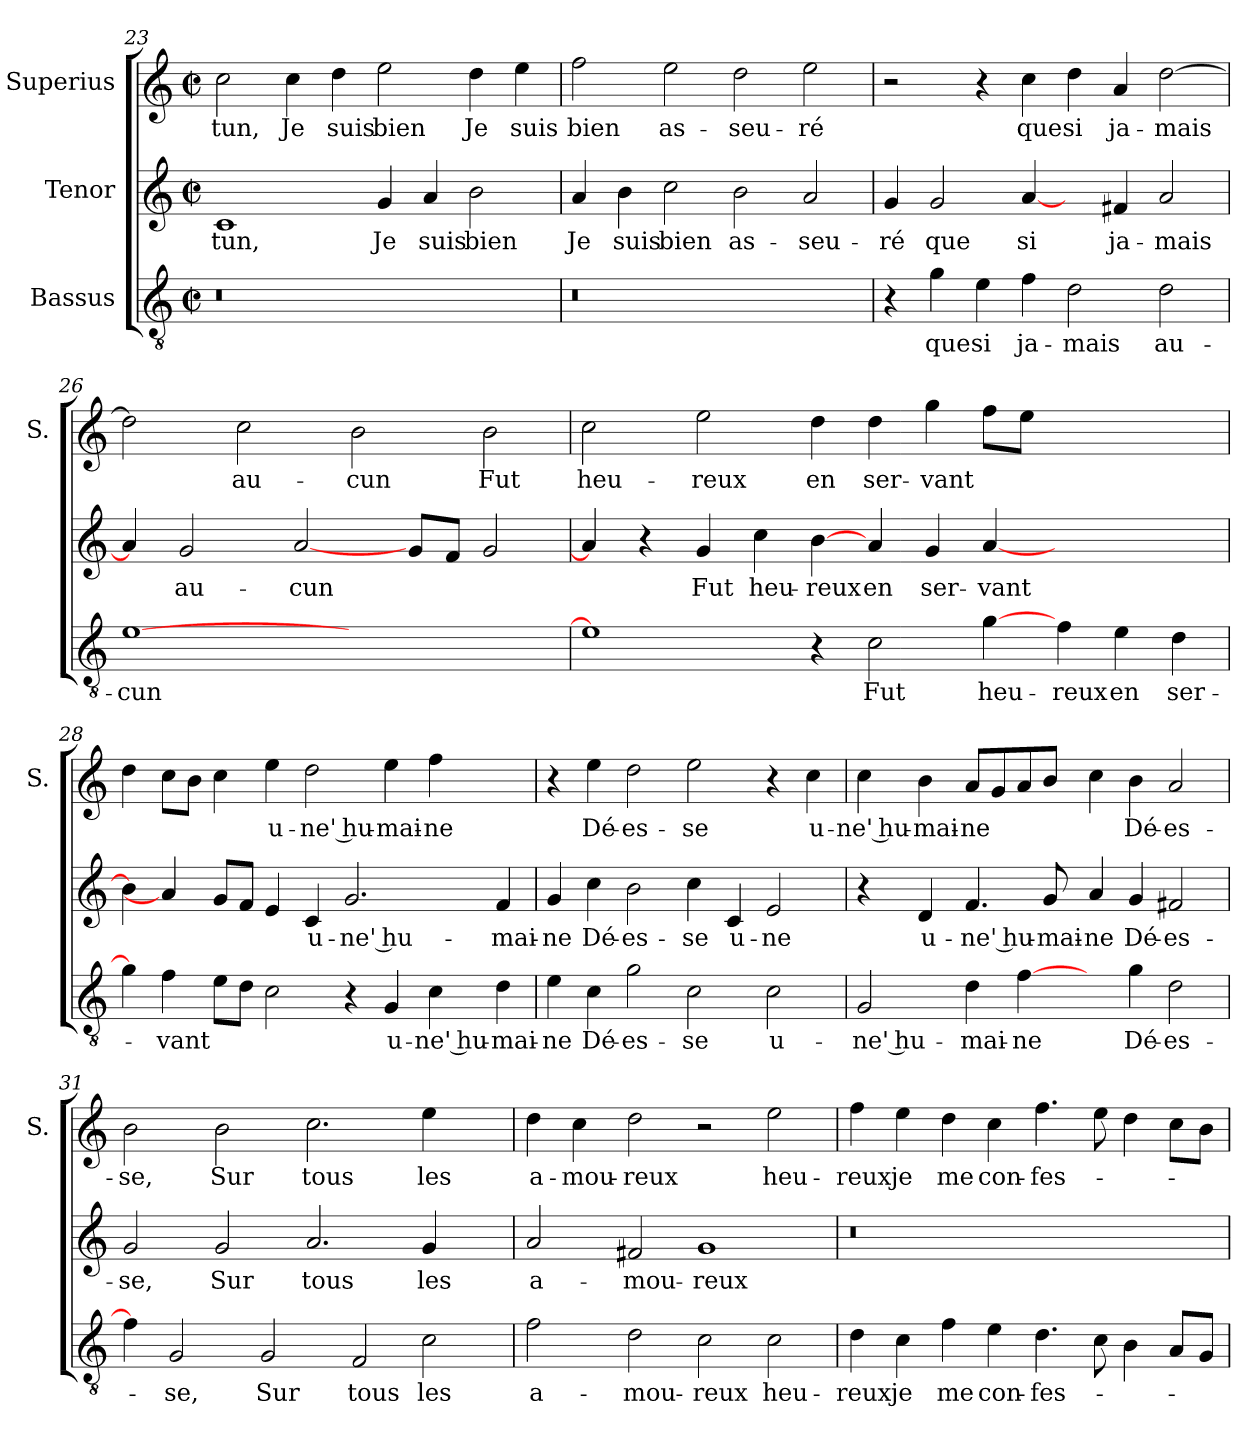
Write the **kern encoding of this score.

**kern	**text	**kern	**text	**kern	**text
*part3	*part3	*part2	*part2	*part1	*part1
*staff3	*staff3	*staff2	*staff2	*staff1	*staff1
*I"Bassus	*	*I"Tenor	*	*I"Superius	*
*	*	*	*	*I'S.	*
!!LO:LB:g=z
*clefGv2	*	*clefG2	*	*clefG2	*
*k[]	*	*k[]	*	*k[]	*
*C:	*	*C:	*	*C:	*
*M2/2	*	*M2/2	*	*M2/2	*
*met(c|)	*	*met(c|)	*	*met(c|)	*
=23	=23	=23	=23	=23	=23
!LO:N:vis=0	!	!	!	!	!
1r	.	1c/	-tun,	2cc\	-tun,
.	.	.	.	4cc\	Je
.	.	.	.	4dd\	suis
1ryy	.	4g/	Je	2ee\	bien
.	.	4a/	suis	.	.
.	.	2b\	bien	4dd\	Je
.	.	.	.	4ee\	suis
=24	=24	=24	=24	=24	=24
!LO:N:vis=0	!	!	!	!	!
1r	.	4a/	Je	2ff\	bien
.	.	4b\	suis	.	.
.	.	2cc\	bien	2ee\	as-
1ryy	.	2b\	as-	2dd\	-seu-
.	.	2a/	-seu-	2ee\	-ré
=25	=25	=25	=25	=25	=25
4r	.	4g/	-ré	2r	.
4g\	que	2g/	que	.	.
4e\	si	.	.	4r	.
4f\	ja-	[4a/	si	4cc\	que
2d\	-mais	4ryy	.	4dd\	si
.	.	4f#X/	ja-	4a/	ja-
2d\	au-	2a/	-mais	[2dd\	-mais
=26	=26	=26	=26	=26	=26
[1e\	-cun	4a/]	.	2dd\]	.
.	.	2g/	au-	.	.
.	.	.	.	2cc\	au-
.	.	[2a/	-cun	.	.
1ryy	.	.	.	2b\	-cun
.	.	8g/L	.	.	.
.	.	8f/J	.	.	.
.	.	2g/	.	2b\	Fut
!!LO:LB:g=z
=27	=27	=27	=27	=27	=27
1e\]	.	4a/]	.	2cc\	heu-
.	.	4r	.	.	.
.	.	4g/	Fut	2ee\	-reux
.	.	4cc\	heu-	.	.
4r	.	[4b\	-reux	4dd\	en
2c\	Fut	4a/	en	4dd\	ser-
.	.	4g/	ser-	4gg\	-vant
[4g\	heu-	[4a/	-vant	8ff\L	.
.	.	.	.	8ee\J	.
4f\	-reux	2.ryy	.	2.ryy	.
4e\	en	.	.	.	.
4d\	ser-	.	.	.	.
=28	=28	=28	=28	=28	=28
4g\]	.	4b\]	.	4dd\	.
4f\	-vant	4a/]	.	8cc\L	.
.	.	.	.	8b\J	.
8e\L	.	8g/L	.	4cc\	.
8d\J	.	8f/J	.	.	.
2c\	.	4e/	.	4ee\	u-
.	.	4c/	u-	2dd\	-ne' hu-
4r	.	2.g/	-ne' hu-	.	.
4G/	u-	.	.	4ee\	-mai-
4c\	-ne' hu-	.	.	4ff\	-ne
4d\	-mai-	4f/	-mai-	4ryy	.
=29	=29	=29	=29	=29	=29
4e\	-ne	4g/	-ne	4r	.
4c\	Dé-	4cc\	Dé-	4ee\	Dé-
2g\	-es-	2b\	-es-	2dd\	-es-
2c\	-se	4cc\	-se	2ee\	-se
.	.	4c/	u-	.	.
2c\	u-	2e/	-ne	4r	.
.	.	.	.	4cc\	u-
=30	=30	=30	=30	=30	=30
2G/	-ne' hu-	4r	.	4cc\	-ne' hu-
.	.	4d/	u-	4b\	-mai-
4d\	-mai-	4.f/	-ne' hu-	8a/L	-ne
.	.	.	.	8g/	.
[4f\	-ne	.	.	8a/	.
.	.	8g/	-mai-	8b/J	.
4ryy	.	4a/	-ne	4cc\	.
4g\	Dé-	4g/	Dé-	4b\	Dé-
2d\	-es-	2f#X/	-es-	2a/	-es-
!!LO:LB:g=z
=31	=31	=31	=31	=31	=31
4f\]	.	2g/	-se,	2b\	-se,
2G/	-se,	.	.	.	.
.	.	2g/	Sur	2b\	Sur
2G/	Sur	.	.	.	.
.	.	2.a/	tous	2.cc\	tous
2F/	tous	.	.	.	.
2c\	les	4g/	les	4ee\	les
.	.	4ryy	.	4ryy	.
=32	=32	=32	=32	=32	=32
2f\	a-	2a/	a-	4dd\	a-
.	.	.	.	4cc\	-mou-
2d\	-mou-	2f#X/	-mou-	2dd\	-reux
2c\	-reux	1g/	-reux	2r	.
2c\	heu-	.	.	2ee\	heu-
=33	=33	=33	=33	=33	=33
!	!	!LO:N:vis=0	!	!	!
4d\	-reux	1r	.	4ff\	-reux
4c\	je	.	.	4ee\	je
4f\	me	.	.	4dd\	me
4e\	con-	.	.	4cc\	con-
4.d\	-fes-	1ryy	.	4.ff\	-fes-
8c\	.	.	.	8ee\	.
4B\	.	.	.	4dd\	.
8A/L	.	.	.	8cc\L	.
8G/J	.	.	.	8b\J	.
=	=	=	=	=	=
*-	*-	*-	*-	*-	*-
